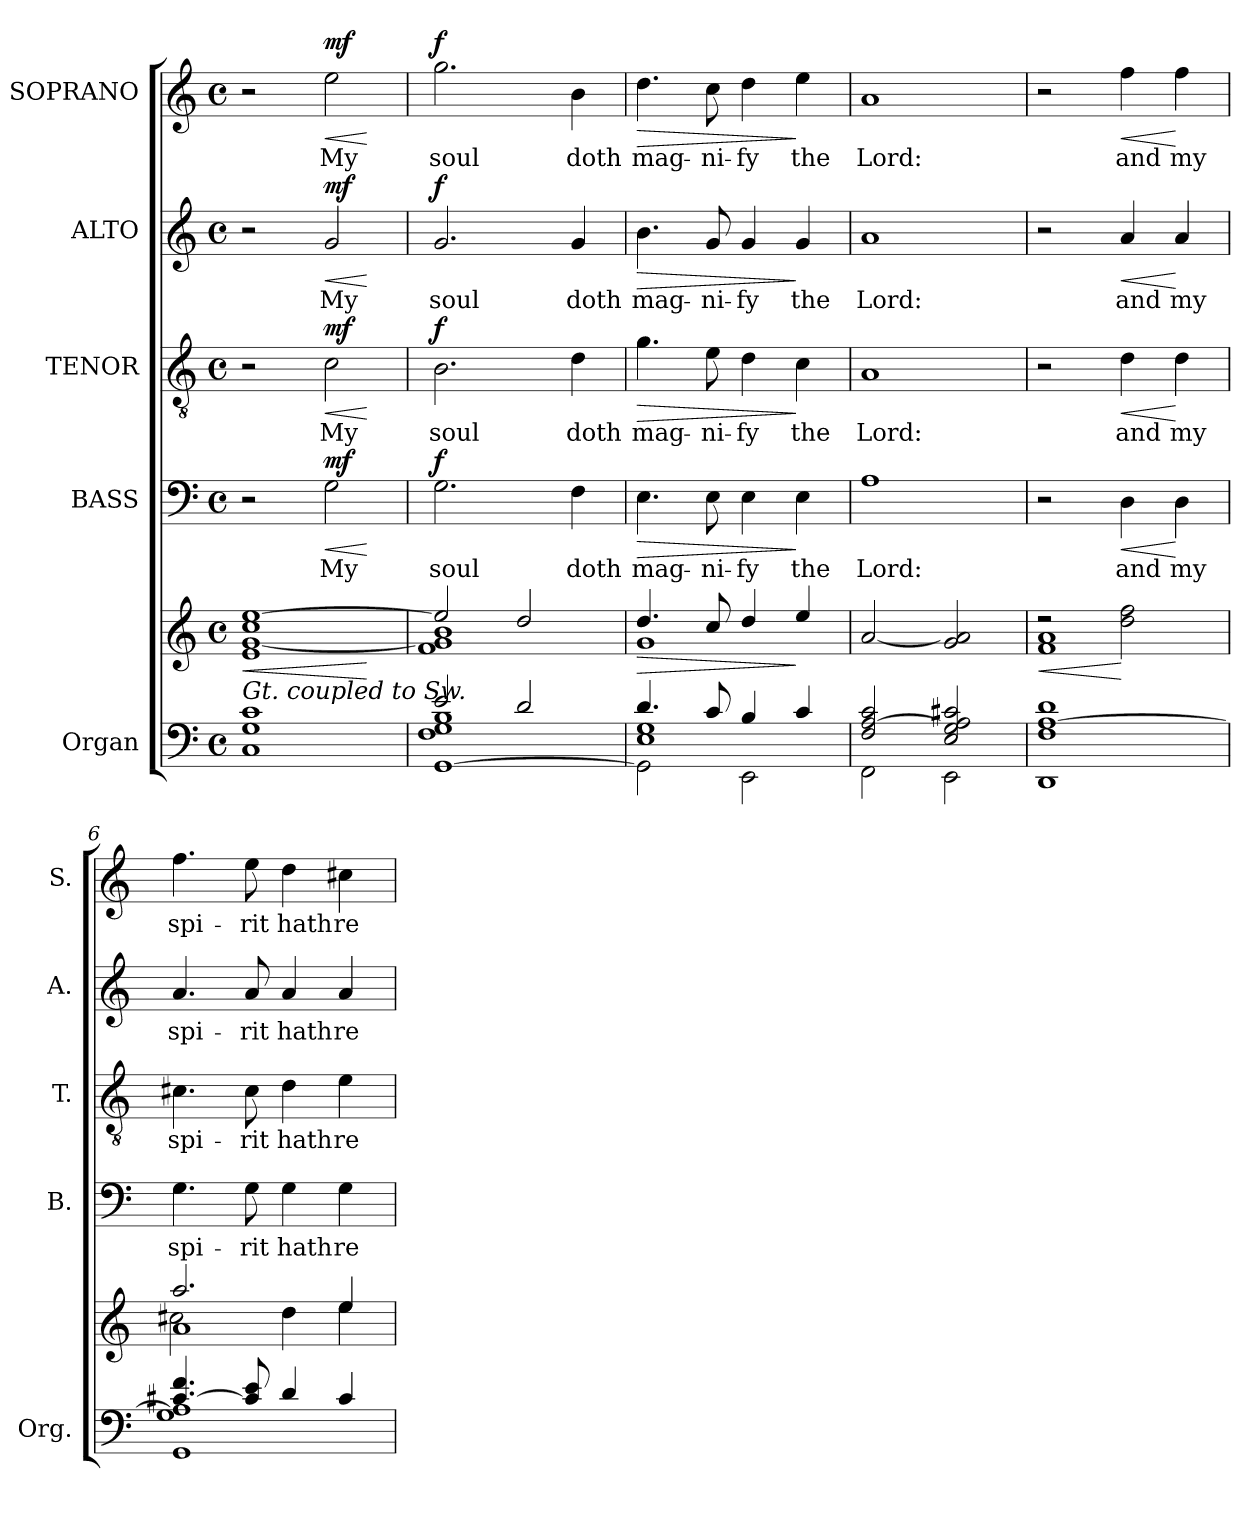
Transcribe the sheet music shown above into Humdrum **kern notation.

**kern	**kern	**dynam	**kern	**text	**dynam	**kern	**text	**dynam	**kern	**text	**dynam	**kern	**text	**dynam
*part5	*part5	*part5	*part4	*part4	*part4	*part3	*part3	*part3	*part2	*part2	*part2	*part1	*part1	*part1
*staff6	*staff5	*staff5/6	*staff4	*staff4	*staff4	*staff3	*staff3	*staff3	*staff2	*staff2	*staff2	*staff1	*staff1	*staff1
*I"Organ	*	*	*I"BASS	*	*	*I"TENOR	*	*	*I"ALTO	*	*	*I"SOPRANO	*	*
*I'Org.	*	*	*I'B.	*	*	*I'T.	*	*	*I'A.	*	*	*I'S.	*	*
!!LO:PB:g=z
*clefF4	*clefG2	*	*clefF4	*	*	*clefGv2	*	*	*clefG2	*	*	*clefG2	*	*
*	*	*	*	*	*	*ITrd7c12	*	*	*	*	*	*	*	*
*k[]	*k[]	*	*k[]	*	*	*k[]	*	*	*k[]	*	*	*k[]	*	*
*C:	*C:	*	*C:	*	*	*C:	*	*	*C:	*	*	*C:	*	*
*M4/4	*M4/4	*	*M4/4	*	*	*M4/4	*	*	*M4/4	*	*	*M4/4	*	*
*met(c)	*met(c)	*	*met(c)	*	*	*met(c)	*	*	*met(c)	*	*	*met(c)	*	*
*MM120	*MM120	*	*MM120	*	*	*MM120	*	*	*MM120	*	*	*MM120	*	*
=1	=1	=1	=1	=1	=1	=1	=1	=1	=1	=1	=1	=1	=1	=1
!LO:TX:a:i:t=Gt. coupled to Sw.	!	!	!	!	!	!	!	!	!	!	!	!	!	!
!	!	!LO:HP:b	!	!	!	!	!	!	!	!	!	!	!	!
1Ci 1Gi 1ci	1ei [>1gi 1cci [>1eei	<	2r	.	.	2r	.	.	2r	.	.	2r	.	.
!	!	!	!	!LO:LY:b:color=#000000	!LO:HP:b	!	!	!	!	!	!	!	!	!
!	!	!	!	!	!	!	!LO:LY:b:color=#000000	!LO:HP:b	!	!	!	!	!	!
!	!	!	!	!	!	!	!	!	!	!LO:LY:b:color=#000000	!LO:HP:b	!	!	!
!	!	!	!	!	!	!	!	!	!	!	!	!	!LO:LY:b:color=#000000	!LO:HP:b
.	.	.	2Gi\	My	< mf	2Ci\	My	< mf	2gi/	My	< mf	2eei\	My	< mf
.	.	[	.	.	[	.	.	[	.	.	[	.	.	[
=2	=2	=2	=2	=2	=2	=2	=2	=2	=2	=2	=2	=2	=2	=2
*^	*^	*	*	*	*	*	*	*	*	*	*	*	*	*
*	*^	*	*	*	*	*	*	*	*	*	*	*	*	*	*	*
!	!	!	!	!	!	!	!LO:LY:b:color=#000000	!	!	!	!	!	!	!	!	!	!
!	!	!	!	!	!	!	!	!	!	!LO:LY:b:color=#000000	!	!	!	!	!	!	!
!	!	!	!	!	!	!	!	!	!	!	!	!	!LO:LY:b:color=#000000	!	!	!	!
!	!	!	!	!	!	!	!	!	!	!	!	!	!	!	!	!LO:LY:b:color=#000000	!
2ei/	1Fi 1Gi 1Bi	[<1GGi	2eei/]	1fi 1gi] 1bi	.	2.Gi\	soul	f	2.BBi\	soul	f	2.gi/	soul	f	2.ggi\	soul	f
2di/	.	.	2ddi/	.	.	.	.	.	.	.	.	.	.	.	.	.	.
!	!	!	!	!	!	!	!LO:LY:b:color=#000000	!	!	!	!	!	!	!	!	!	!
!	!	!	!	!	!	!	!	!	!	!LO:LY:b:color=#000000	!	!	!	!	!	!	!
!	!	!	!	!	!	!	!	!	!	!	!	!	!LO:LY:b:color=#000000	!	!	!	!
!	!	!	!	!	!	!	!	!	!	!	!	!	!	!	!	!LO:LY:b:color=#000000	!
.	.	.	.	.	.	4Fi\	doth	.	4Di\	doth	.	4gi/	doth	.	4bi\	doth	.
=3	=3	=3	=3	=3	=3	=3	=3	=3	=3	=3	=3	=3	=3	=3	=3	=3	=3
!	!	!	!	!	!LO:HP:b	!	!	!	!	!	!	!	!	!	!	!	!
!	!	!	!	!	!	!	!LO:LY:b:color=#000000	!LO:HP:b	!	!	!	!	!	!	!	!	!
!	!	!	!	!	!	!	!	!	!	!LO:LY:b:color=#000000	!LO:HP:b	!	!	!	!	!	!
!	!	!	!	!	!	!	!	!	!	!	!	!	!LO:LY:b:color=#000000	!LO:HP:b	!	!	!
!	!	!	!	!	!	!	!	!	!	!	!	!	!	!	!	!LO:LY:b:color=#000000	!LO:HP:b
4.di/	1Ei 1Gi	2GGi\]	4.ddi/	1gi	>	4.Ei\	mag-	>	4.Gi\	mag-	>	4.bi\	mag-	>	4.ddi\	mag-	>
!	!	!	!	!	!	!	!LO:LY:b:color=#000000	!	!	!	!	!	!	!	!	!	!
!	!	!	!	!	!	!	!	!	!	!LO:LY:b:color=#000000	!	!	!	!	!	!	!
!	!	!	!	!	!	!	!	!	!	!	!	!	!LO:LY:b:color=#000000	!	!	!	!
!	!	!	!	!	!	!	!	!	!	!	!	!	!	!	!	!LO:LY:b:color=#000000	!
8ci/	.	.	8cci/	.	.	8Ei\	-ni-	.	8Ei\	-ni-	.	8gi/	-ni-	.	8cci\	-ni-	.
!	!	!	!	!	!	!	!LO:LY:b:color=#000000	!	!	!	!	!	!	!	!	!	!
!	!	!	!	!	!	!	!	!	!	!LO:LY:b:color=#000000	!	!	!	!	!	!	!
!	!	!	!	!	!	!	!	!	!	!	!	!	!LO:LY:b:color=#000000	!	!	!	!
!	!	!	!	!	!	!	!	!	!	!	!	!	!	!	!	!LO:LY:b:color=#000000	!
4Bi/	.	2EEi\	4ddi/	.	.	4Ei\	-fy	.	4Di\	-fy	.	4gi/	-fy	.	4ddi\	-fy	.
!	!	!	!	!	!	!	!LO:LY:b:color=#000000	!	!	!	!	!	!	!	!	!	!
!	!	!	!	!	!	!	!	!	!	!LO:LY:b:color=#000000	!	!	!	!	!	!	!
!	!	!	!	!	!	!	!	!	!	!	!	!	!LO:LY:b:color=#000000	!	!	!	!
!	!	!	!	!	!	!	!	!	!	!	!	!	!	!	!	!LO:LY:b:color=#000000	!
4ci/	.	.	4eei/	.	]	4Ei\	the	]	4Ci\	the	]	4gi/	the	]	4eei\	the	]
*	*v	*v	*	*	*	*	*	*	*	*	*	*	*	*	*	*	*
*	*	*v	*v	*	*	*	*	*	*	*	*	*	*	*	*	*
=4	=4	=4	=4	=4	=4	=4	=4	=4	=4	=4	=4	=4	=4	=4	=4
!	!	!	!	!	!LO:LY:b:color=#000000	!	!	!	!	!	!	!	!	!	!
!	!	!	!	!	!	!	!	!LO:LY:b:color=#000000	!	!	!	!	!	!	!
!	!	!	!	!	!	!	!	!	!	!	!LO:LY:b:color=#000000	!	!	!	!
!	!	!	!	!	!	!	!	!	!	!	!	!	!	!LO:LY:b:color=#000000	!
2Fi/ [>2Ai 2ci	2FFi\	[>2ai/	.	1Ai	Lord:	.	1AAi	Lord:	.	1ai	Lord:	.	1ai	Lord:	.
2Ei/ 2Gi 2Ai] 2c#Xi	2EEi\	2gi/ 2ai]	.	.	.	.	.	.	.	.	.	.	.	.	.
=5	=5	=5	=5	=5	=5	=5	=5	=5	=5	=5	=5	=5	=5	=5	=5
!	!	!	!LO:HP:b	!	!	!	!	!	!	!	!	!	!	!	!
*	*	*^	*	*	*	*	*	*	*	*	*	*	*	*	*
1Fi [>1Ai 1di	1DDi	2r	1fi 1ai	<	2r	.	.	2r	.	.	2r	.	.	2r	.	.
!	!	!	!	!	!	!LO:LY:b:color=#000000	!LO:HP:b	!	!	!	!	!	!	!	!	!
!	!	!	!	!	!	!	!	!	!LO:LY:b:color=#000000	!LO:HP:b	!	!	!	!	!	!
!	!	!	!	!	!	!	!	!	!	!	!	!LO:LY:b:color=#000000	!LO:HP:b	!	!	!
!	!	!	!	!	!	!	!	!	!	!	!	!	!	!	!LO:LY:b:color=#000000	!LO:HP:b
.	.	2ddi\ 2ffi	.	[	4Di\	and	<	4Di\	and	<	4ai/	and	<	4ffi\	and	<
!	!	!	!	!	!	!LO:LY:b:color=#000000	!	!	!	!	!	!	!	!	!	!
!	!	!	!	!	!	!	!	!	!LO:LY:b:color=#000000	!	!	!	!	!	!	!
!	!	!	!	!	!	!	!	!	!	!	!	!LO:LY:b:color=#000000	!	!	!	!
!	!	!	!	!	!	!	!	!	!	!	!	!	!	!	!LO:LY:b:color=#000000	!
.	.	.	.	.	4Di\	my	[	4Di\	my	[	4ai/	my	[	4ffi\	my	[
=6	=6	=6	=6	=6	=6	=6	=6	=6	=6	=6	=6	=6	=6	=6	=6	=6
*	*^	*	*^	*	*	*	*	*	*	*	*	*	*	*	*	*
!	!	!	!	!	!	!	!	!LO:LY:b:color=#000000	!	!	!	!	!	!	!	!	!	!
!	!	!	!	!	!	!	!	!	!	!	!LO:LY:b:color=#000000	!	!	!	!	!	!	!
!	!	!	!	!	!	!	!	!	!	!	!	!	!	!LO:LY:b:color=#000000	!	!	!	!
!	!	!	!	!	!	!	!	!	!	!	!	!	!	!	!	!	!LO:LY:b:color=#000000	!
[>4.c#Xi/ 4.fi	1Gi 1Ai]	1GGi	1ai	2cc#Xi\	2.aai/	.	4.Gi\	spi-	.	4.C#Xi\	spi-	.	4.ai/	spi-	.	4.ffi\	spi-	.
!	!	!	!	!	!	!	!	!LO:LY:b:color=#000000	!	!	!	!	!	!	!	!	!	!
!	!	!	!	!	!	!	!	!	!	!	!LO:LY:b:color=#000000	!	!	!	!	!	!	!
!	!	!	!	!	!	!	!	!	!	!	!	!	!	!LO:LY:b:color=#000000	!	!	!	!
!	!	!	!	!	!	!	!	!	!	!	!	!	!	!	!	!	!LO:LY:b:color=#000000	!
8c#i/] 8ei	.	.	.	.	.	.	8Gi\	-rit	.	8C#i\	-rit	.	8ai/	-rit	.	8eei\	-rit	.
!	!	!	!	!	!	!	!	!LO:LY:b:color=#000000	!	!	!	!	!	!	!	!	!	!
!	!	!	!	!	!	!	!	!	!	!	!LO:LY:b:color=#000000	!	!	!	!	!	!	!
!	!	!	!	!	!	!	!	!	!	!	!	!	!	!LO:LY:b:color=#000000	!	!	!	!
!	!	!	!	!	!	!	!	!	!	!	!	!	!	!	!	!	!LO:LY:b:color=#000000	!
4di/	.	.	.	4ddi\	.	.	4Gi\	hath	.	4Di\	hath	.	4ai/	hath	.	4ddi\	hath	.
!	!	!	!	!	!	!	!	!LO:LY:b:color=#000000	!	!	!	!	!	!	!	!	!	!
!	!	!	!	!	!	!	!	!	!	!	!LO:LY:b:color=#000000	!	!	!	!	!	!	!
!	!	!	!	!	!	!	!	!	!	!	!	!	!	!LO:LY:b:color=#000000	!	!	!	!
!	!	!	!	!	!	!	!	!	!	!	!	!	!	!	!	!	!LO:LY:b:color=#000000	!
4c#i/	.	.	.	4eei\	4eei/	.	4Gi\	re-	.	4Ei\	re-	.	4ai/	re-	.	4cc#Xi\	re-	.
*v	*v	*v	*	*	*	*	*	*	*	*	*	*	*	*	*	*	*	*
*	*v	*v	*v	*	*	*	*	*	*	*	*	*	*	*	*	*
=	=	=	=	=	=	=	=	=	=	=	=	=	=	=
*-	*-	*-	*-	*-	*-	*-	*-	*-	*-	*-	*-	*-	*-	*-
